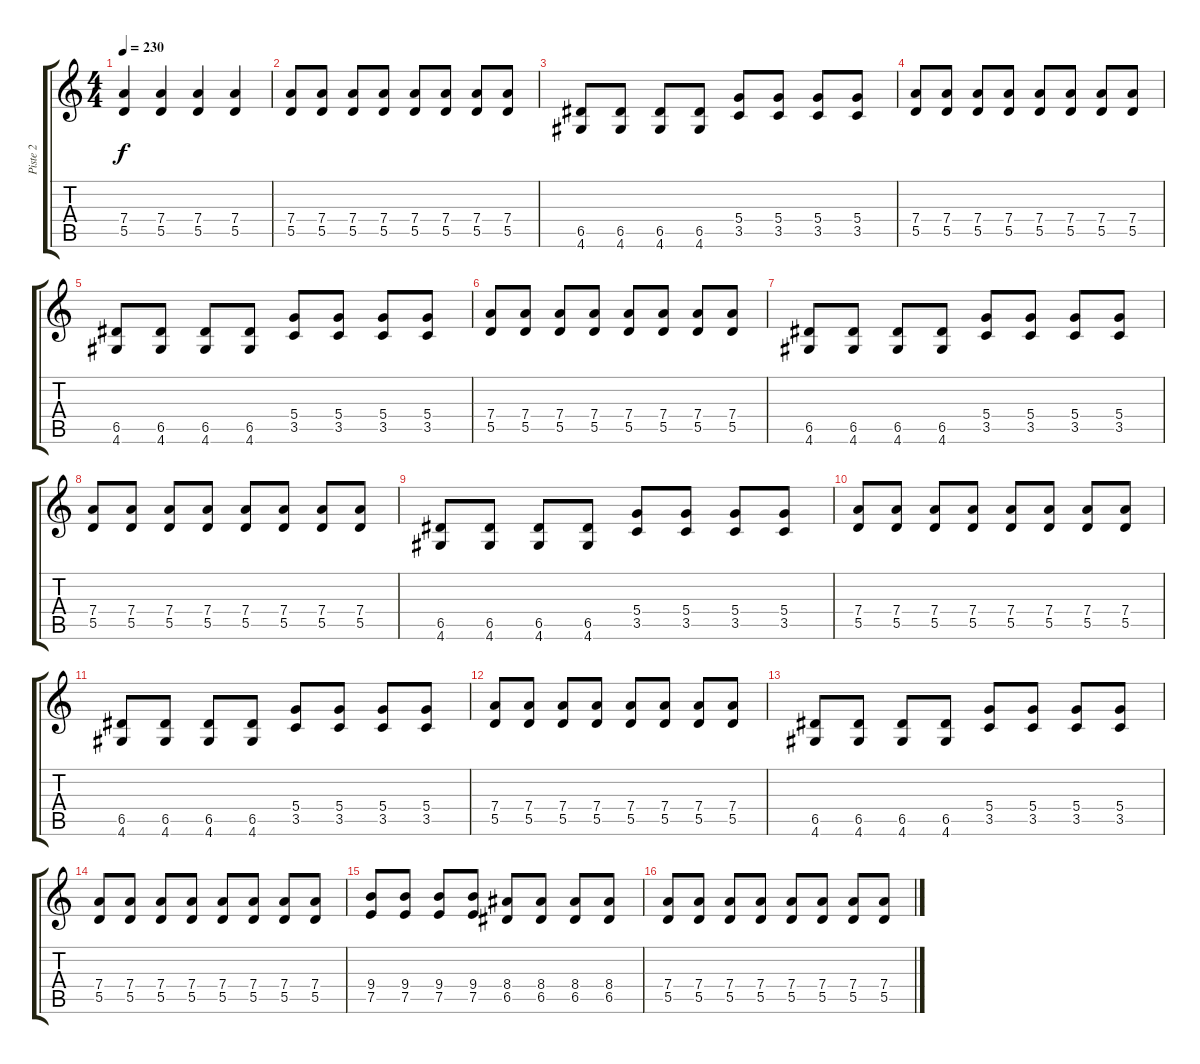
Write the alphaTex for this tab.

\track ("Piste 2" "Piste 2") {instrument distortionguitar}
\staff {score tabs}
\tuning (E4 B3 G3 D3 A2 E2) {hide}
\ts (4 4)
\tempo 230
\clef g2
\ks c
(7.4 5.5).4{dy f} (7.4 5.5).4 (7.4 5.5).4 (7.4 5.5).4 |
(7.4 5.5).8 (7.4 5.5).8 (7.4 5.5).8 (7.4 5.5).8 (7.4 5.5).8 (7.4 5.5).8 (7.4 5.5).8 (7.4 5.5).8 |
(6.5 4.6).8 (6.5 4.6).8 (6.5 4.6).8 (6.5 4.6).8 (5.4 3.5).8 (5.4 3.5).8 (5.4 3.5).8 (5.4 3.5).8 |
(7.4 5.5).8 (7.4 5.5).8 (7.4 5.5).8 (7.4 5.5).8 (7.4 5.5).8 (7.4 5.5).8 (7.4 5.5).8 (7.4 5.5).8 |
(6.5 4.6).8 (6.5 4.6).8 (6.5 4.6).8 (6.5 4.6).8 (5.4 3.5).8 (5.4 3.5).8 (5.4 3.5).8 (5.4 3.5).8 |
(7.4 5.5).8 (7.4 5.5).8 (7.4 5.5).8 (7.4 5.5).8 (7.4 5.5).8 (7.4 5.5).8 (7.4 5.5).8 (7.4 5.5).8 |
(6.5 4.6).8 (6.5 4.6).8 (6.5 4.6).8 (6.5 4.6).8 (5.4 3.5).8 (5.4 3.5).8 (5.4 3.5).8 (5.4 3.5).8 |
(7.4 5.5).8 (7.4 5.5).8 (7.4 5.5).8 (7.4 5.5).8 (7.4 5.5).8 (7.4 5.5).8 (7.4 5.5).8 (7.4 5.5).8 |
(6.5 4.6).8 (6.5 4.6).8 (6.5 4.6).8 (6.5 4.6).8 (5.4 3.5).8 (5.4 3.5).8 (5.4 3.5).8 (5.4 3.5).8 |
(7.4 5.5).8 (7.4 5.5).8 (7.4 5.5).8 (7.4 5.5).8 (7.4 5.5).8 (7.4 5.5).8 (7.4 5.5).8 (7.4 5.5).8 |
(6.5 4.6).8 (6.5 4.6).8 (6.5 4.6).8 (6.5 4.6).8 (5.4 3.5).8 (5.4 3.5).8 (5.4 3.5).8 (5.4 3.5).8 |
(7.4 5.5).8 (7.4 5.5).8 (7.4 5.5).8 (7.4 5.5).8 (7.4 5.5).8 (7.4 5.5).8 (7.4 5.5).8 (7.4 5.5).8 |
(6.5 4.6).8 (6.5 4.6).8 (6.5 4.6).8 (6.5 4.6).8 (5.4 3.5).8 (5.4 3.5).8 (5.4 3.5).8 (5.4 3.5).8 |
(7.4 5.5).8 (7.4 5.5).8 (7.4 5.5).8 (7.4 5.5).8 (7.4 5.5).8 (7.4 5.5).8 (7.4 5.5).8 (7.4 5.5).8 |
(9.4 7.5).8 (9.4 7.5).8 (9.4 7.5).8 (9.4 7.5).8 (8.4 6.5).8 (8.4 6.5).8 (8.4 6.5).8 (8.4 6.5).8 |
(7.4 5.5).8 (7.4 5.5).8 (7.4 5.5).8 (7.4 5.5).8 (7.4 5.5).8 (7.4 5.5).8 (7.4 5.5).8 (7.4 5.5).8
